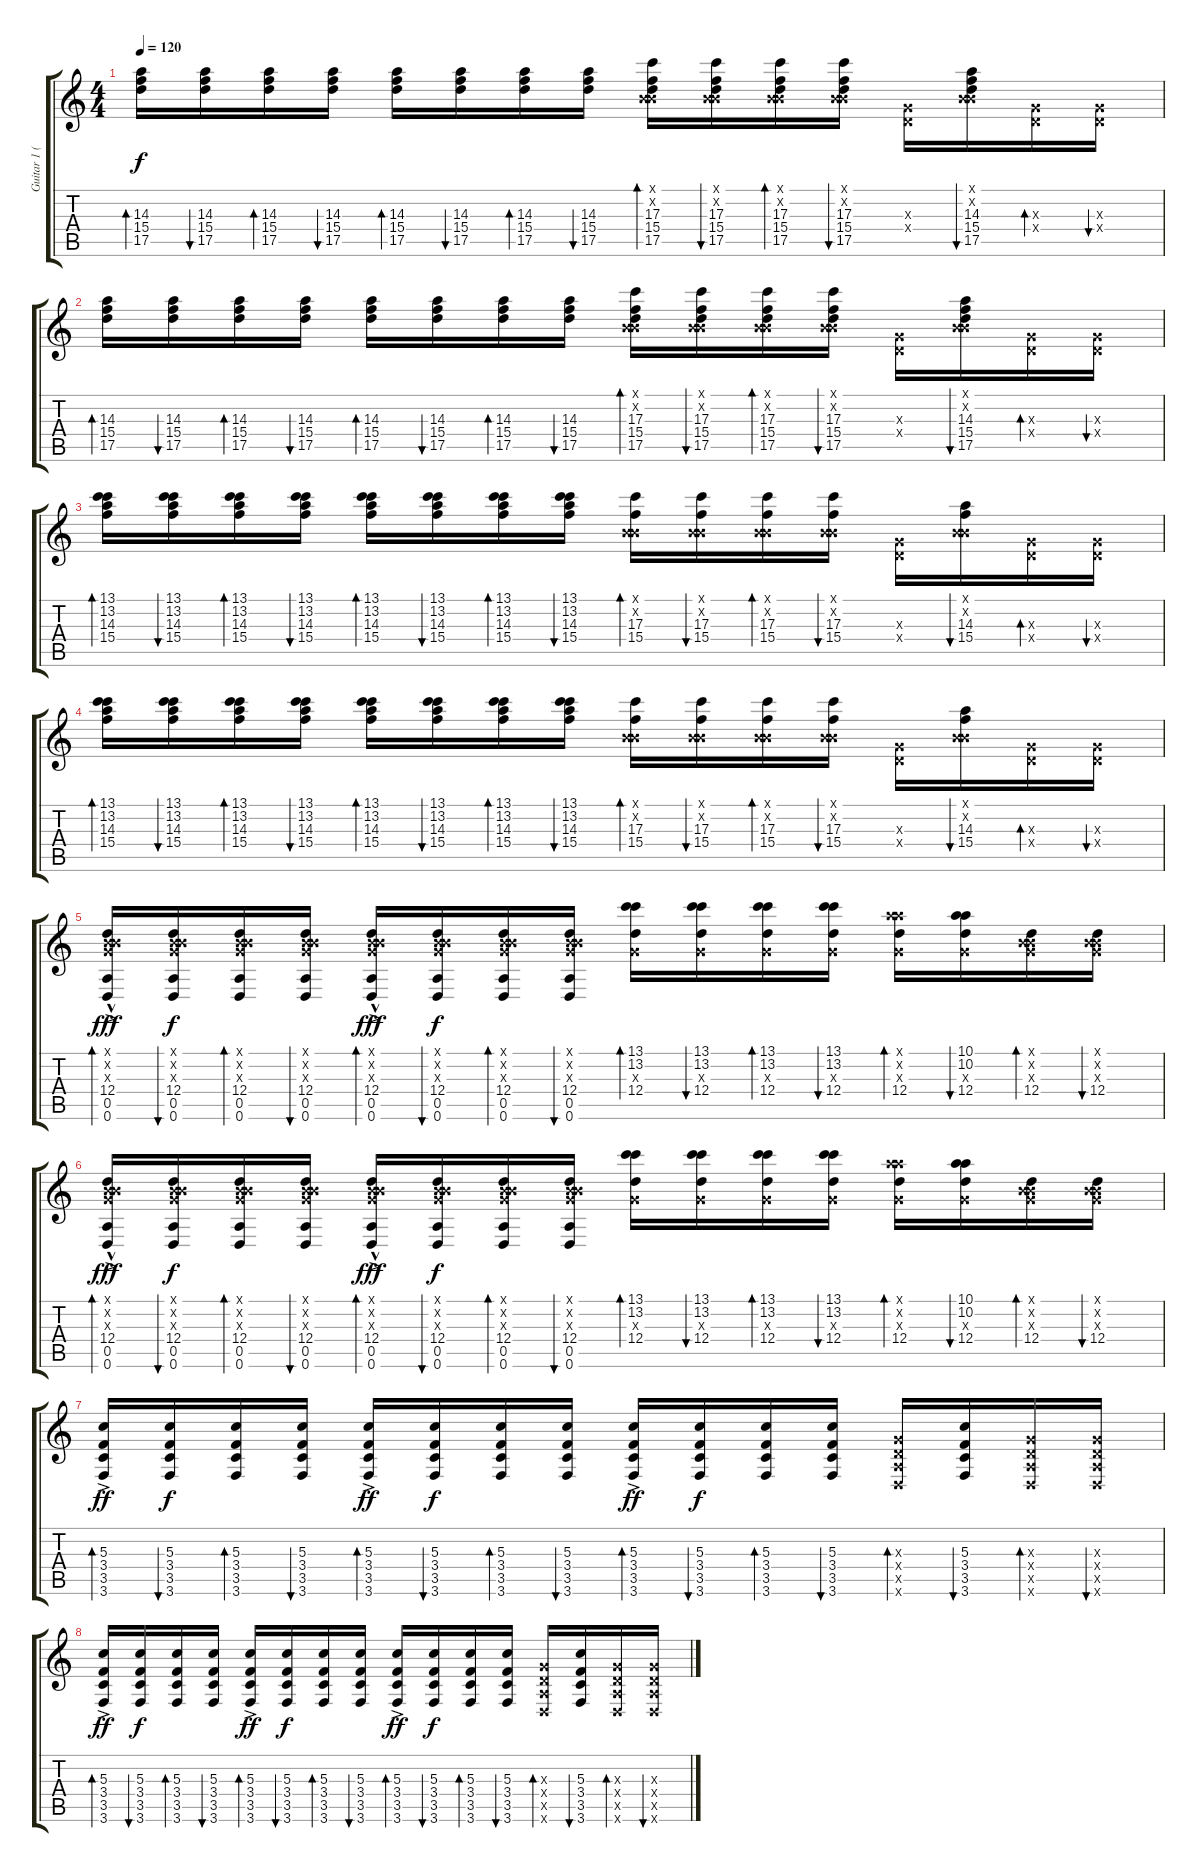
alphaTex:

\track ("Guitar 1 (Butler)" "Guitar 1 (") {instrument overdrivenguitar}
\staff {score tabs}
\tuning (B3 B3 G3 D3 A2 D2) {hide}
\ts (4 4)
\tempo 120
\clef g2
\ks c
(14.3 15.4 17.5).16{bd 60 dy f} (14.3 15.4 17.5).16{bu 60} (14.3 15.4 17.5).16{bd 60} (14.3 15.4 17.5).16{bu 60} (14.3 15.4 17.5).16{bd 60} (14.3 15.4 17.5).16{bu 60} (14.3 15.4 17.5).16{bd 60} (14.3 15.4 17.5).16{bu 60} (0.1{x} 0.2{x} 17.3 15.4 17.5).16{bd 60} (0.1{x} 0.2{x} 17.3 15.4 17.5).16{bu 60} (0.1{x} 0.2{x} 17.3 15.4 17.5).16{bd 60} (0.1{x} 0.2{x} 17.3 15.4 17.5).16{bu 60} (0.3{x} 0.4{x}).16 (0.1{x} 0.2{x} 14.3 15.4 17.5).16{bu 60} (0.3{x} 0.4{x}).16{bd 60} (0.3{x} 0.4{x}).16{bu 60} |
(14.3 15.4 17.5).16{bd 60} (14.3 15.4 17.5).16{bu 60} (14.3 15.4 17.5).16{bd 60} (14.3 15.4 17.5).16{bu 60} (14.3 15.4 17.5).16{bd 60} (14.3 15.4 17.5).16{bu 60} (14.3 15.4 17.5).16{bd 60} (14.3 15.4 17.5).16{bu 60} (0.1{x} 0.2{x} 17.3 15.4 17.5).16{bd 60} (0.1{x} 0.2{x} 17.3 15.4 17.5).16{bu 60} (0.1{x} 0.2{x} 17.3 15.4 17.5).16{bd 60} (0.1{x} 0.2{x} 17.3 15.4 17.5).16{bu 60} (0.3{x} 0.4{x}).16 (0.1{x} 0.2{x} 14.3 15.4 17.5).16{bu 60} (0.3{x} 0.4{x}).16{bd 60} (0.3{x} 0.4{x}).16{bu 60} |
(13.1 13.2 14.3 15.4).16{bd 60} (13.1 13.2 14.3 15.4).16{bu 60} (13.1 13.2 14.3 15.4).16{bd 60} (13.1 13.2 14.3 15.4).16{bu 60} (13.1 13.2 14.3 15.4).16{bd 60} (13.1 13.2 14.3 15.4).16{bu 60} (13.1 13.2 14.3 15.4).16{bd 60} (13.1 13.2 14.3 15.4).16{bu 60} (0.1{x} 0.2{x} 17.3 15.4).16{bd 60} (0.1{x} 0.2{x} 17.3 15.4).16{bu 60} (0.1{x} 0.2{x} 17.3 15.4).16{bd 60} (0.1{x} 0.2{x} 17.3 15.4).16{bu 60} (0.3{x} 0.4{x}).16 (0.1{x} 0.2{x} 14.3 15.4).16{bu 60} (0.3{x} 0.4{x}).16{bd 60} (0.3{x} 0.4{x}).16{bu 60} |
(13.1 13.2 14.3 15.4).16{bd 60} (13.1 13.2 14.3 15.4).16{bu 60} (13.1 13.2 14.3 15.4).16{bd 60} (13.1 13.2 14.3 15.4).16{bu 60} (13.1 13.2 14.3 15.4).16{bd 60} (13.1 13.2 14.3 15.4).16{bu 60} (13.1 13.2 14.3 15.4).16{bd 60} (13.1 13.2 14.3 15.4).16{bu 60} (0.1{x} 0.2{x} 17.3 15.4).16{bd 60} (0.1{x} 0.2{x} 17.3 15.4).16{bu 60} (0.1{x} 0.2{x} 17.3 15.4).16{bd 60} (0.1{x} 0.2{x} 17.3 15.4).16{bu 60} (0.3{x} 0.4{x}).16 (0.1{x} 0.2{x} 14.3 15.4).16{bu 60} (0.3{x} 0.4{x}).16{bd 60} (0.3{x} 0.4{x}).16{bu 60} |
(0.1{hac x} 0.2{hac x} 0.3{hac x} 12.4{hac} 0.5{ac} 0.6{hac}).16{bd 60 dy fff} (0.1{x} 0.2{x} 0.3{x} 12.4 0.5 0.6).16{bu 60 dy f} (0.1{x} 0.2{x} 0.3{x} 12.4 0.5 0.6).16{bd 60} (0.1{x} 0.2{x} 0.3{x} 12.4 0.5 0.6).16{bu 60} (0.1{hac x} 0.2{hac x} 0.3{ac x} 12.4{hac} 0.5{hac} 0.6{hac}).16{bd 60 dy fff} (0.1{x} 0.2{x} 0.3{x} 12.4 0.5 0.6).16{bu 60 dy f} (0.1{x} 0.2{x} 0.3{x} 12.4 0.5 0.6).16{bd 60} (0.1{x} 0.2{x} 0.3{x} 12.4 0.5 0.6).16{bu 60} (13.1 13.2 0.3{x} 12.4).16{bd 60} (13.1 13.2 0.3{x} 12.4).16{bu 60} (13.1 13.2 0.3{x} 12.4).16{bd 60} (13.1 13.2 0.3{x} 12.4).16{bu 60} (10.1{x} 10.2{x} 0.3{x} 12.4).16{bd 60} (10.1 10.2 0.3{x} 12.4).16{bu 60} (0.1{x} 0.2{x} 0.3{x} 12.4).16{bd 60} (0.1{x} 0.2{x} 0.3{x} 12.4).16{bu 60} |
(0.1{hac x} 0.2{hac x} 0.3{hac x} 12.4{hac} 0.5{ac} 0.6{hac}).16{bd 60 dy fff} (0.1{x} 0.2{x} 0.3{x} 12.4 0.5 0.6).16{bu 60 dy f} (0.1{x} 0.2{x} 0.3{x} 12.4 0.5 0.6).16{bd 60} (0.1{x} 0.2{x} 0.3{x} 12.4 0.5 0.6).16{bu 60} (0.1{hac x} 0.2{hac x} 0.3{ac x} 12.4{hac} 0.5{hac} 0.6{hac}).16{bd 60 dy fff} (0.1{x} 0.2{x} 0.3{x} 12.4 0.5 0.6).16{bu 60 dy f} (0.1{x} 0.2{x} 0.3{x} 12.4 0.5 0.6).16{bd 60} (0.1{x} 0.2{x} 0.3{x} 12.4 0.5 0.6).16{bu 60} (13.1 13.2 0.3{x} 12.4).16{bd 60} (13.1 13.2 0.3{x} 12.4).16{bu 60} (13.1 13.2 0.3{x} 12.4).16{bd 60} (13.1 13.2 0.3{x} 12.4).16{bu 60} (10.1{x} 10.2{x} 0.3{x} 12.4).16{bd 60} (10.1 10.2 0.3{x} 12.4).16{bu 60} (0.1{x} 0.2{x} 0.3{x} 12.4).16{bd 60} (0.1{x} 0.2{x} 0.3{x} 12.4).16{bu 60} |
(5.3 3.4 3.5{ac} 3.6).16{bd 60 dy ff} (5.3 3.4 3.5 3.6).16{bu 60 dy f} (5.3 3.4 3.5 3.6).16{bd 60} (5.3 3.4 3.5 3.6).16{bu 60} (5.3 3.4 3.5{ac} 3.6).16{bd 60 dy ff} (5.3 3.4 3.5 3.6).16{bu 60 dy f} (5.3 3.4 3.5 3.6).16{bd 60} (5.3 3.4 3.5 3.6).16{bu 60} (5.3 3.4{ac} 3.5 3.6).16{bd 60 dy ff} (5.3 3.4 3.5 3.6).16{bu 60 dy f} (5.3 3.4 3.5 3.6).16{bd 60} (5.3 3.4 3.5 3.6).16{bu 60} (0.3{x} 0.4{x} 0.5{x} 0.6{x}).16{bd 60} (5.3 3.4 3.5 3.6).16{bu 60} (0.3{x} 0.4{x} 0.5{x} 0.6{x}).16{bd 60} (0.3{x} 0.4{x} 0.5{x} 0.6{x}).16{bu 60} |
(5.3 3.4 3.5{ac} 3.6).16{bd 60 dy ff} (5.3 3.4 3.5 3.6).16{bu 60 dy f} (5.3 3.4 3.5 3.6).16{bd 60} (5.3 3.4 3.5 3.6).16{bu 60} (5.3 3.4 3.5{ac} 3.6).16{bd 60 dy ff} (5.3 3.4 3.5 3.6).16{bu 60 dy f} (5.3 3.4 3.5 3.6).16{bd 60} (5.3 3.4 3.5 3.6).16{bu 60} (5.3 3.4{ac} 3.5 3.6).16{bd 60 dy ff} (5.3 3.4 3.5 3.6).16{bu 60 dy f} (5.3 3.4 3.5 3.6).16{bd 60} (5.3 3.4 3.5 3.6).16{bu 60} (0.3{x} 0.4{x} 0.5{x} 0.6{x}).16{bd 60} (5.3 3.4 3.5 3.6).16{bu 60} (0.3{x} 0.4{x} 0.5{x} 0.6{x}).16{bd 60} (0.3{x} 0.4{x} 0.5{x} 0.6{x}).16{bu 60}
